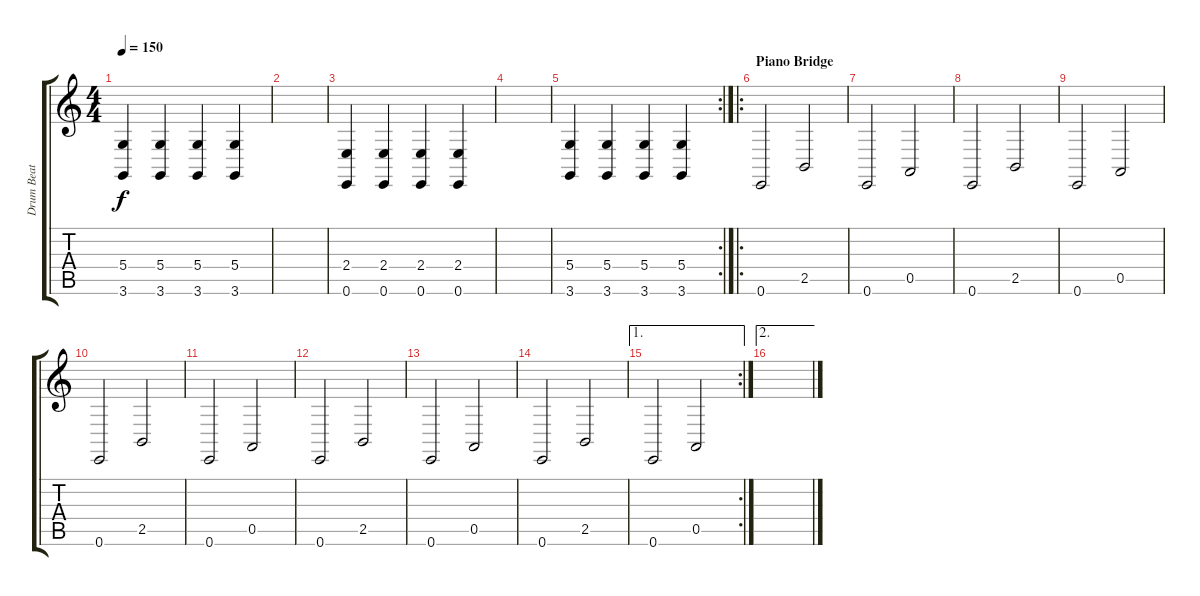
\track ("Drum Beat Left" "Drum Beat ") {instrument taikodrum}
\staff {score tabs}
\tuning (E4 B3 G3 D3 A2 E2) {hide}
\ts (4 4)
\tempo 150
\clef g2
\ks c
(5.4 3.6).4{dy f} (5.4 3.6).4 (5.4 3.6).4 (5.4 3.6).4 |
|
(2.4 0.6).4 (2.4 0.6).4 (2.4 0.6).4 (2.4 0.6).4 |
|
\rc 2
(5.4 3.6).4 (5.4 3.6).4 (5.4 3.6).4 (5.4 3.6).4 |
\ro
\section ("" "Piano Bridge")
0.6.2 2.5.2 |
0.6.2 0.5.2 |
0.6.2 2.5.2 |
0.6.2 0.5.2 |
0.6.2 2.5.2 |
0.6.2 0.5.2 |
0.6.2 2.5.2 |
0.6.2 0.5.2 |
0.6.2 2.5.2 |
\ae 1
\rc 2
0.6.2 0.5.2 |
\ae 2
